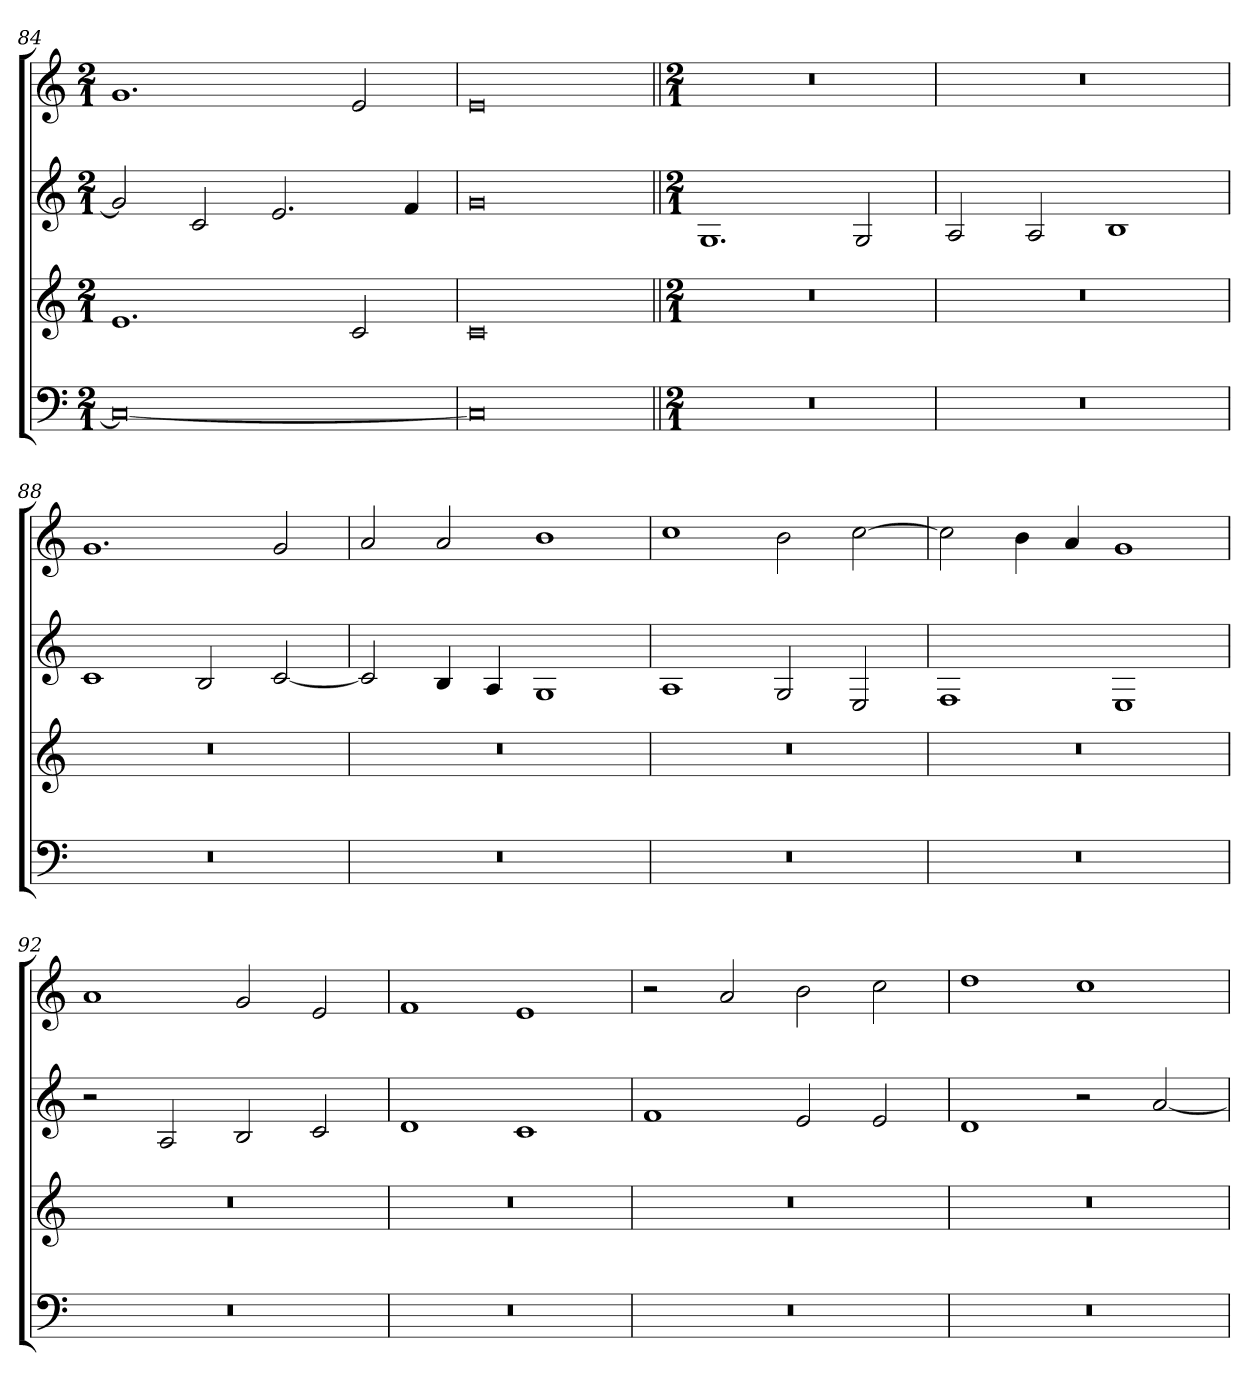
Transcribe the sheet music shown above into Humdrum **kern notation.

**kern	**kern	**kern	**kern
*part4	*part3	*part2	*part1
*staff4	*staff3	*staff2	*staff1
*clefF4	*clefG2	*clefG2	*clefG2
*M2/1	*M2/1	*M2/1	*M2/1
=84	=84	=84	=84
0C_	1.e	2g]	1.g
.	.	2c	.
.	.	2.e	.
.	2c	.	2e
.	.	4f	.
=85	=85	=85	=85
0C]	0c	0g	0e
=86||	=86||	=86||	=86||
*M2/1	*M2/1	*M2/1	*M2/1
0r	0r	1.G	0r
.	.	2G	.
=87	=87	=87	=87
0r	0r	2A	0r
.	.	2A	.
.	.	1B	.
=88	=88	=88	=88
0r	0r	1c	1.g
.	.	2B	.
.	.	[2c	2g
=89	=89	=89	=89
0r	0r	2c]	2a
.	.	4B	2a
.	.	4A	.
.	.	1G	1b
=90	=90	=90	=90
0r	0r	1A	1cc
.	.	2G	2b
.	.	2E	[2cc
=91	=91	=91	=91
0r	0r	1F	2cc]
.	.	.	4b
.	.	.	4a
.	.	1E	1g
=92	=92	=92	=92
0r	0r	2r	1a
.	.	2A	.
.	.	2B	2g
.	.	2c	2e
=93	=93	=93	=93
0r	0r	1d	1f
.	.	1c	1e
=94	=94	=94	=94
0r	0r	1f	2r
.	.	.	2a
.	.	2e	2b
.	.	2e	2cc
=95	=95	=95	=95
0r	0r	1d	1dd
.	.	2r	1cc
.	.	[2a	.
=	=	=	=
*-	*-	*-	*-
